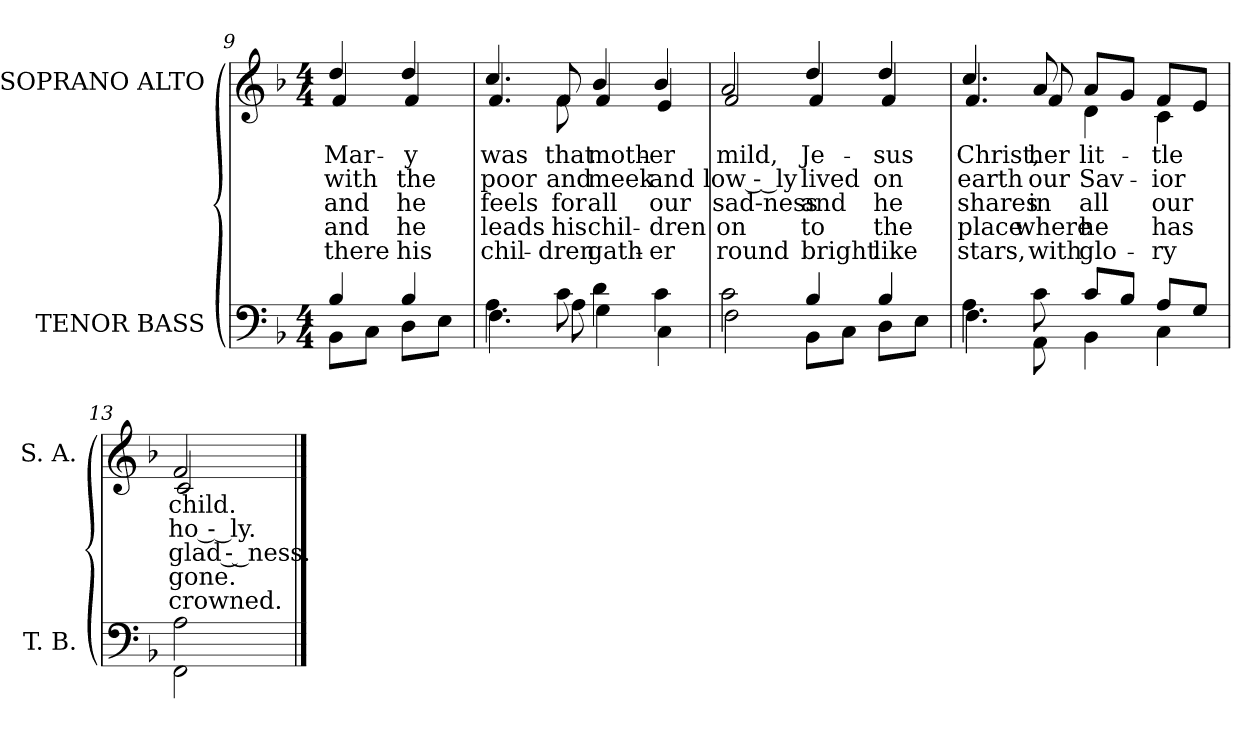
**kern	**kern	**text	**text	**text	**text	**text
*part2	*part1	*part1	*part1	*part1	*part1	*part1
*staff2	*staff1	*staff1	*staff1	*staff1	*staff1	*staff1
*I"TENOR BASS	*I"SOPRANO ALTO	*	*	*	*	*
*I'T. B.	*I'S. A.	*	*	*	*	*
!!LO:LB:g=z
*clefF4	*clefG2	*	*	*	*	*
*k[b-]	*k[b-]	*	*	*	*	*
*F:	*F:	*	*	*	*	*
*M4/4	*M4/4	*	*	*	*	*
=9	=9	=9	=9	=9	=9	=9
*^	*	*	*	*	*	*
!	!	!	!LO:LY:b:color=#000000	!LO:LY:b:color=#000000	!LO:LY:b:color=#000000	!LO:LY:b:color=#000000	!LO:LY:b:color=#000000
*	*	*^	*	*	*	*	*
4B-i/	8BB-i\L	4ddi/	4fi/	Mar-	with	and	and	there
.	8Ci\J	.	.	.	.	.	.	.
!	!	!	!	!LO:LY:b:color=#000000	!LO:LY:b:color=#000000	!LO:LY:b:color=#000000	!LO:LY:b:color=#000000	!LO:LY:b:color=#000000
4B-i/	8Di\L	4ddi/	4fi/	-y	the	he	he	his
.	8Ei\J	.	.	.	.	.	.	.
=10	=10	=10	=10	=10	=10	=10	=10	=10
!	!	!	!	!LO:LY:b:color=#000000	!LO:LY:b:color=#000000	!LO:LY:b:color=#000000	!LO:LY:b:color=#000000	!LO:LY:b:color=#000000
4.Ai\	4.Fi\	4.cci/	4.fi/	was	poor	feels	leads	chil-
!	!	!	!	!LO:LY:b:color=#000000	!LO:LY:b:color=#000000	!LO:LY:b:color=#000000	!LO:LY:b:color=#000000	!LO:LY:b:color=#000000
8ci\	8Ai\	8fi/	8fi\	that	and	for	his	-dren
!	!	!	!	!LO:LY:b:color=#000000	!LO:LY:b:color=#000000	!LO:LY:b:color=#000000	!LO:LY:b:color=#000000	!LO:LY:b:color=#000000
4di\	4Gi\	4b-i/	4fi/	moth-	meek	all	chil-	gath-
!	!	!	!	!LO:LY:b:color=#000000	!LO:LY:b:color=#000000	!LO:LY:b:color=#000000	!LO:LY:b:color=#000000	!LO:LY:b:color=#000000
4ci\	4Ci\	4b-i/	4ei/	-er	and	our	-dren	-er
=11	=11	=11	=11	=11	=11	=11	=11	=11
!	!	!	!	!LO:LY:b:color=#000000	!LO:LY:b:color=#000000	!LO:LY:b:color=#000000	!LO:LY:b:color=#000000	!LO:LY:b:color=#000000
2ci\	2Fi\	2ai/	2fi/	mild,	low - ly	sad-ness	on	round
!	!	!	!	!LO:LY:b:color=#000000	!LO:LY:b:color=#000000	!LO:LY:b:color=#000000	!LO:LY:b:color=#000000	!LO:LY:b:color=#000000
4B-i/	8BB-i\L	4ddi/	4fi/	Je-	lived	and	to	bright
.	8Ci\J	.	.	.	.	.	.	.
!	!	!	!	!LO:LY:b:color=#000000	!LO:LY:b:color=#000000	!LO:LY:b:color=#000000	!LO:LY:b:color=#000000	!LO:LY:b:color=#000000
4B-i/	8Di\L	4ddi/	4fi/	-sus	on	he	the	like
.	8Ei\J	.	.	.	.	.	.	.
=12	=12	=12	=12	=12	=12	=12	=12	=12
!	!	!	!	!LO:LY:b:color=#000000	!LO:LY:b:color=#000000	!LO:LY:b:color=#000000	!LO:LY:b:color=#000000	!LO:LY:b:color=#000000
4.Ai\	4.Fi\	4.cci/	4.fi/	Christ,	earth	shares	place	stars,
!	!	!	!	!LO:LY:b:color=#000000	!LO:LY:b:color=#000000	!LO:LY:b:color=#000000	!LO:LY:b:color=#000000	!LO:LY:b:color=#000000
8ci\	8AAi\	8ai/	8fi/	her	our	in	where	with
!	!	!	!	!LO:LY:b:color=#000000	!LO:LY:b:color=#000000	!LO:LY:b:color=#000000	!LO:LY:b:color=#000000	!LO:LY:b:color=#000000
8ci/L	4BB-i\	8ai/L	4di\	lit-	Sav-	all	he	glo-
8B-i/J	.	8gi/J	.	.	.	.	.	.
!	!	!	!	!LO:LY:b:color=#000000	!LO:LY:b:color=#000000	!LO:LY:b:color=#000000	!LO:LY:b:color=#000000	!LO:LY:b:color=#000000
8Ai/L	4Ci\	8fi/L	4ci\	-tle	-ior	our	has	-ry
8Gi/J	.	8ei/J	.	.	.	.	.	.
=13	=13	=13	=13	=13	=13	=13	=13	=13
!	!	!	!	!LO:LY:b:color=#000000	!LO:LY:b:color=#000000	!LO:LY:b:color=#000000	!LO:LY:b:color=#000000	!LO:LY:b:color=#000000
2Ai\	2FFi\	2fi/	2ci/	child.	ho - ly.	glad - ness.	gone.	crowned.
*v	*v	*	*	*	*	*	*	*
*	*v	*v	*	*	*	*	*
==	==	==	==	==	==	==
*-	*-	*-	*-	*-	*-	*-
